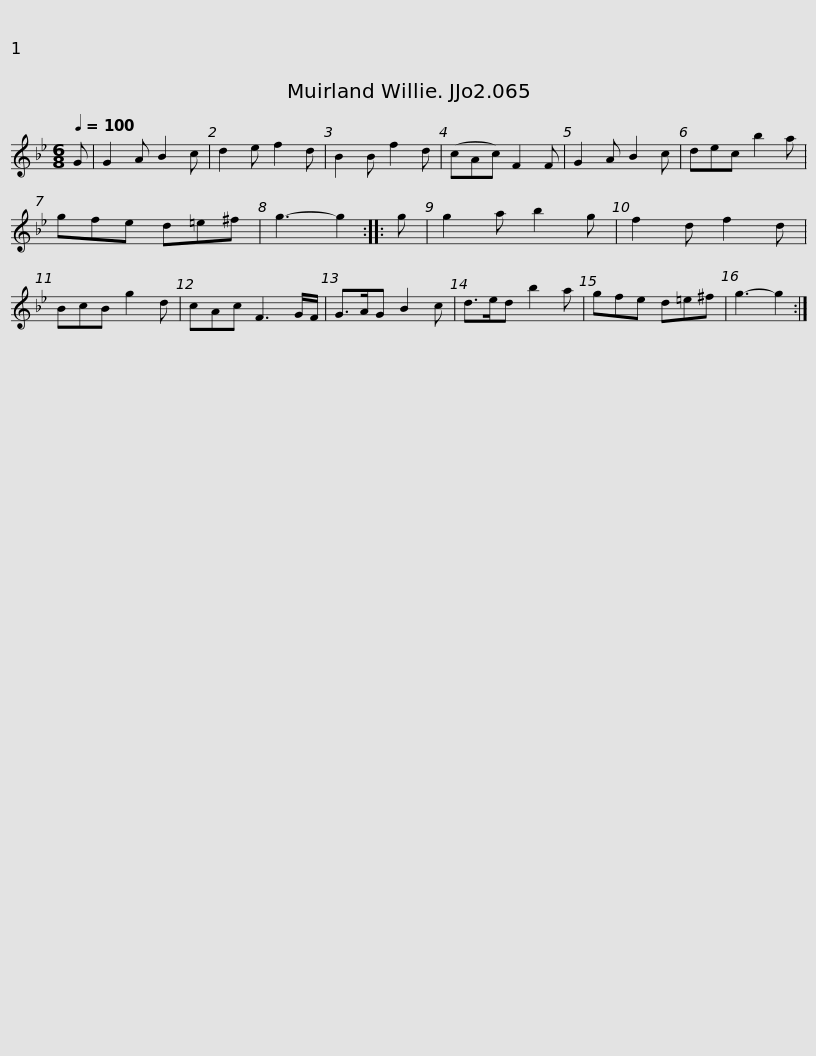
X:1
L:1/8
Q:1/4=100
M:6/8
I:linebreak $
K:Gmin
V:1 treble
V:1
 G | G2 A B2 c | d2 e f2 d | B2 B f2 d | (cAc) F2 F | %5
 G2 A B2 c | dec b2 a | gfe d=e^f | g3- g2 :: g |$ %10
 g2 a b2 g | f2 d f2 d | BcB g2 d | cAc F3 G/F/ | G>AG B2 c | %15
 d>ed b2 a | gfe d=e^f | g3- g2 :| %18
